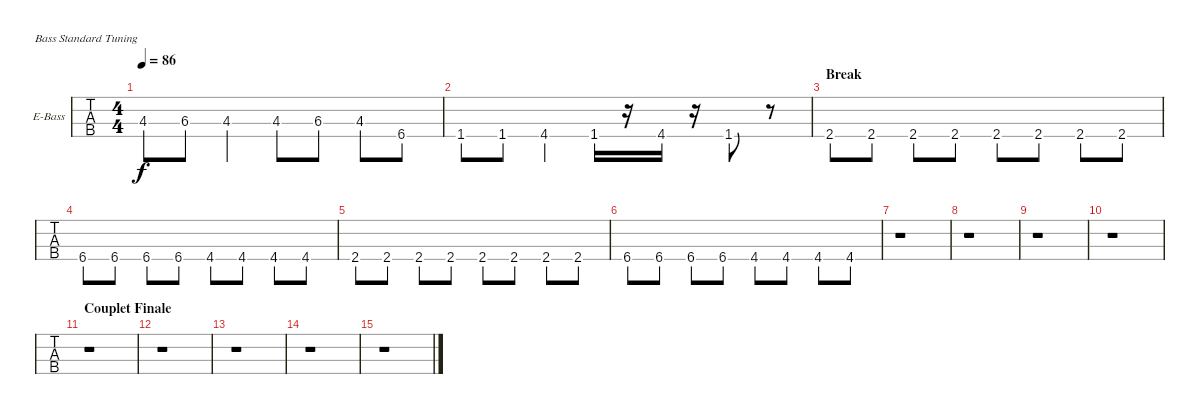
\bracketExtendMode groupsimilarinstruments
\firstSystemTrackNameOrientation horizontal
\otherSystemsTrackNameOrientation horizontal
\track ("Basse" "E-Bass") {instrument electricbasspick}
\staff {tabs}
\tuning (G2 D2 A1 E1)
\ts (4 4)
\tempo 86
\clef f4
\ks c
4.3.8{dy f} 6.3.8 4.3.4 4.3.8 6.3.8 4.3.8 6.4.8 |
1.4.8 1.4.8 4.4.4 1.4.16 r.16 4.4.16 r.16 1.4.8 r.8 |
\section ("" "Break")
2.4.8 2.4.8 2.4.8 2.4.8 2.4.8 2.4.8 2.4.8 2.4.8 |
6.4.8 6.4.8 6.4.8 6.4.8 4.4.8 4.4.8 4.4.8 4.4.8 |
2.4.8 2.4.8 2.4.8 2.4.8 2.4.8 2.4.8 2.4.8 2.4.8 |
6.4.8 6.4.8 6.4.8 6.4.8 4.4.8 4.4.8 4.4.8 4.4.8 |
r.1 |
r.1 |
r.1 |
r.1 |
\section ("" "Couplet Finale")
r.1 |
r.1 |
r.1 |
r.1 |
r.1
